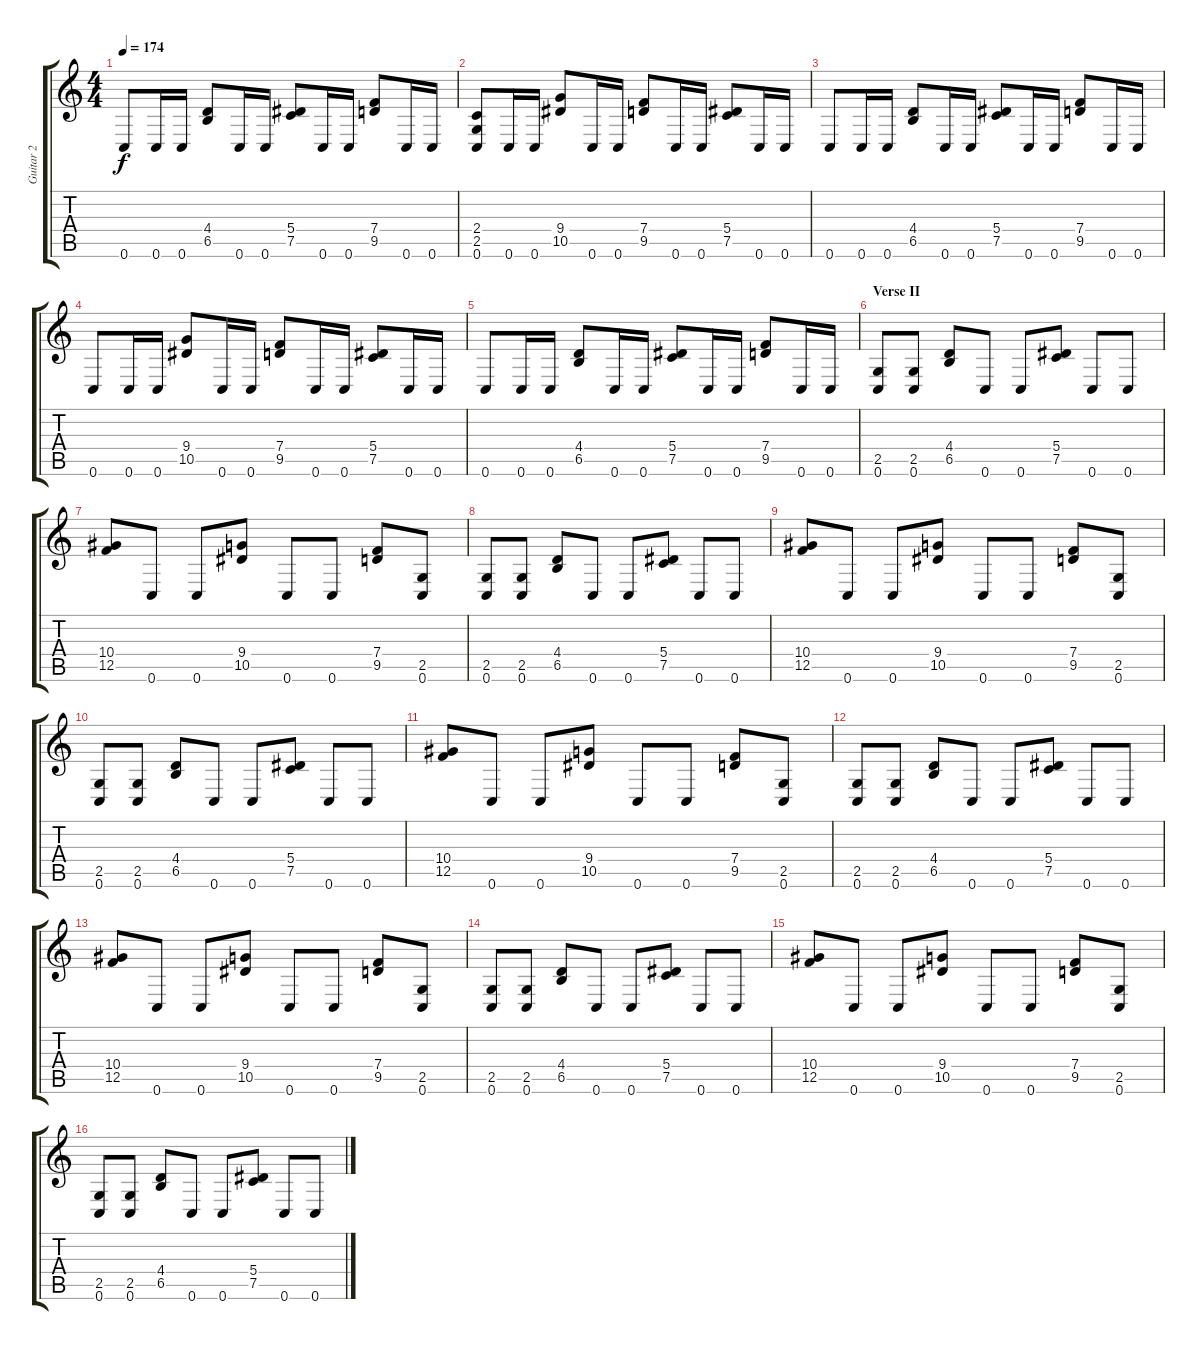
\track ("Guitar 2" "Guitar 2") {instrument distortionguitar}
\staff {score tabs}
\tuning (C4 G3 Eb3 Bb2 F2 C2) {hide}
\ts (4 4)
\tempo 174
\clef g2
\ks c
0.6.8{dy f} 0.6.16 0.6.16 (4.4 6.5).8 0.6.16 0.6.16 (5.4 7.5).8 0.6.16 0.6.16 (7.4 9.5).8 0.6.16 0.6.16 |
(2.4 2.5 0.6).8 0.6.16 0.6.16 (9.4 10.5).8 0.6.16 0.6.16 (7.4 9.5).8 0.6.16 0.6.16 (5.4 7.5).8 0.6.16 0.6.16 |
0.6.8 0.6.16 0.6.16 (4.4 6.5).8 0.6.16 0.6.16 (5.4 7.5).8 0.6.16 0.6.16 (7.4 9.5).8 0.6.16 0.6.16 |
0.6.8 0.6.16 0.6.16 (9.4 10.5).8 0.6.16 0.6.16 (7.4 9.5).8 0.6.16 0.6.16 (5.4 7.5).8 0.6.16 0.6.16 |
0.6.8 0.6.16 0.6.16 (4.4 6.5).8 0.6.16 0.6.16 (5.4 7.5).8 0.6.16 0.6.16 (7.4 9.5).8 0.6.16 0.6.16 |
\section ("" "Verse II")
(2.5 0.6).8 (2.5 0.6).8 (4.4 6.5).8 0.6.8 0.6.8 (5.4 7.5).8 0.6.8 0.6.8 |
(10.4 12.5).8 0.6.8 0.6.8 (9.4 10.5).8 0.6.8 0.6.8 (7.4 9.5).8 (2.5 0.6).8 |
(2.5 0.6).8 (2.5 0.6).8 (4.4 6.5).8 0.6.8 0.6.8 (5.4 7.5).8 0.6.8 0.6.8 |
(10.4 12.5).8 0.6.8 0.6.8 (9.4 10.5).8 0.6.8 0.6.8 (7.4 9.5).8 (2.5 0.6).8 |
(2.5 0.6).8 (2.5 0.6).8 (4.4 6.5).8 0.6.8 0.6.8 (5.4 7.5).8 0.6.8 0.6.8 |
(10.4 12.5).8 0.6.8 0.6.8 (9.4 10.5).8 0.6.8 0.6.8 (7.4 9.5).8 (2.5 0.6).8 |
(2.5 0.6).8 (2.5 0.6).8 (4.4 6.5).8 0.6.8 0.6.8 (5.4 7.5).8 0.6.8 0.6.8 |
(10.4 12.5).8 0.6.8 0.6.8 (9.4 10.5).8 0.6.8 0.6.8 (7.4 9.5).8 (2.5 0.6).8 |
(2.5 0.6).8 (2.5 0.6).8 (4.4 6.5).8 0.6.8 0.6.8 (5.4 7.5).8 0.6.8 0.6.8 |
(10.4 12.5).8 0.6.8 0.6.8 (9.4 10.5).8 0.6.8 0.6.8 (7.4 9.5).8 (2.5 0.6).8 |
(2.5 0.6).8 (2.5 0.6).8 (4.4 6.5).8 0.6.8 0.6.8 (5.4 7.5).8 0.6.8 0.6.8
